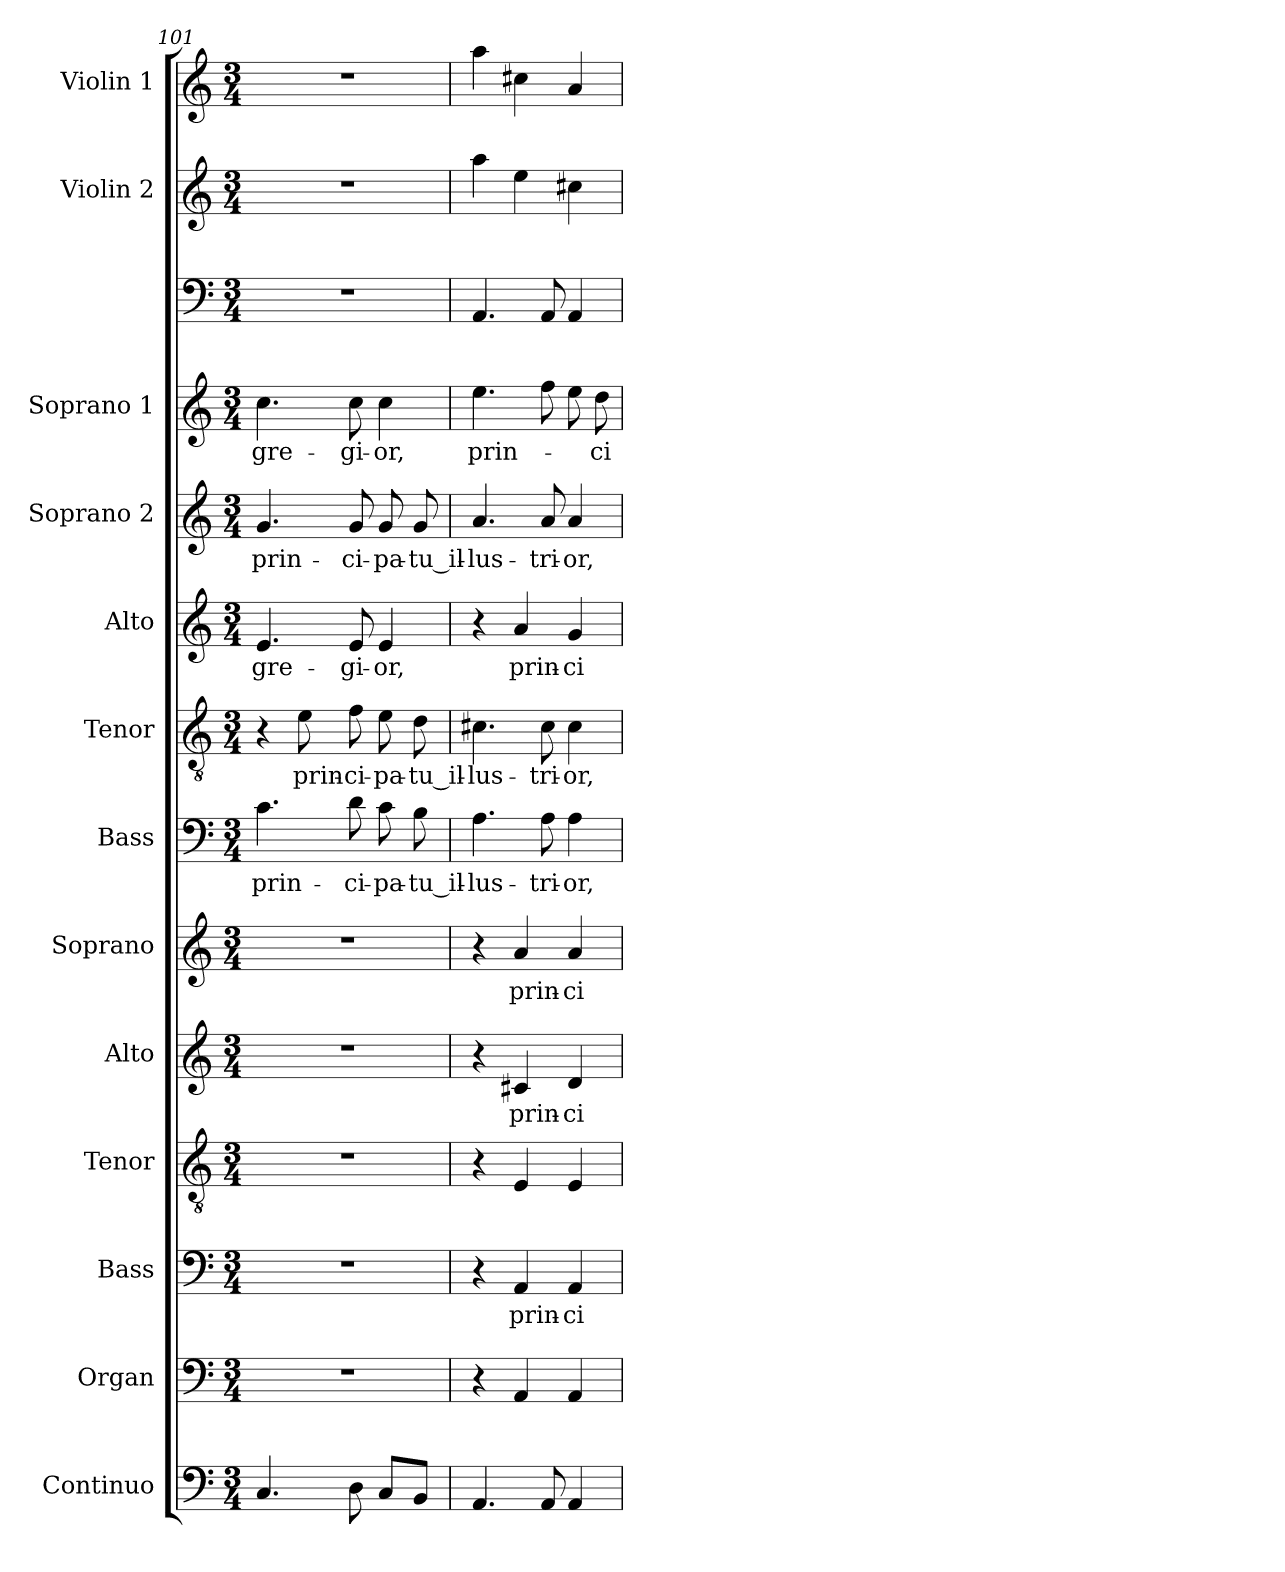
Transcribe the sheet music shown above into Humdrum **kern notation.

**kern	**kern	**kern	**text	**kern	**kern	**text	**kern	**text	**kern	**text	**kern	**text	**kern	**text	**kern	**text	**kern	**text	**kern	**kern	**kern
*part14	*part13	*part12	*part12	*part11	*part10	*part10	*part9	*part9	*part8	*part8	*part7	*part7	*part6	*part6	*part5	*part5	*part4	*part4	*part3	*part2	*part1
*staff14	*staff13	*staff12	*staff12	*staff11	*staff10	*staff10	*staff9	*staff9	*staff8	*staff8	*staff7	*staff7	*staff6	*staff6	*staff5	*staff5	*staff4	*staff4	*staff3	*staff2	*staff1
*I"Continuo	*I"Organ	*I"Bass	*	*I"Tenor	*I"Alto	*	*I"Soprano	*	*I"Bass	*	*I"Tenor	*	*I"Alto	*	*I"Soprano 2	*	*I"Soprano 1	*	*I""Acc. to violins"	*I"Violin 2	*I"Violin 1
*I'Cont.	*I'Org.	*I'B.	*	*I'T.	*I'A.	*	*I'S.	*	*I'B.	*	*I'T.	*	*I'A.	*	*I'S2.	*	*I'S1.	*	*I'Ac to violins.	*I'Vln. 2	*I'Vln. 1
!!LO:PB:g=z
*clefF4	*clefF4	*clefF4	*	*clefGv2	*clefG2	*	*clefG2	*	*clefF4	*	*clefGv2	*	*clefG2	*	*clefG2	*	*clefG2	*	*clefF4	*clefG2	*clefG2
*	*	*	*	*ITrd7c12	*	*	*	*	*	*	*ITrd7c12	*	*	*	*	*	*	*	*	*	*
*k[]	*k[]	*k[]	*	*k[]	*k[]	*	*k[]	*	*k[]	*	*k[]	*	*k[]	*	*k[]	*	*k[]	*	*k[]	*k[]	*k[]
*C:	*C:	*C:	*	*C:	*C:	*	*C:	*	*C:	*	*C:	*	*C:	*	*C:	*	*C:	*	*C:	*C:	*C:
*M3/4	*M3/4	*M3/4	*	*M3/4	*M3/4	*	*M3/4	*	*M3/4	*	*M3/4	*	*M3/4	*	*M3/4	*	*M3/4	*	*M3/4	*M3/4	*M3/4
=101	=101	=101	=101	=101	=101	=101	=101	=101	=101	=101	=101	=101	=101	=101	=101	=101	=101	=101	=101	=101	=101
!	!LO:N:vis=1	!LO:N:vis=1	!	!LO:N:vis=1	!LO:N:vis=1	!	!LO:N:vis=1	!	!	!	!	!	!	!	!	!	!	!	!	!	!
!	!	!	!	!	!	!	!	!	!	!LO:LY:b:color=#000000	!	!	!	!	!	!	!	!	!	!	!
!	!	!	!	!	!	!	!	!	!	!	!	!	!	!LO:LY:b:color=#000000	!	!	!	!	!	!	!
!	!	!	!	!	!	!	!	!	!	!	!	!	!	!	!	!LO:LY:b:color=#000000	!	!	!	!	!
!	!	!	!	!	!	!	!	!	!	!	!	!	!	!	!	!	!	!LO:LY:b:color=#000000	!LO:N:vis=1	!LO:N:vis=1	!LO:N:vis=1
4.Ci/	2.r	2.r	.	2.r	2.r	.	2.r	.	4.ci\	prin-	4r	.	4.ei/	-gre-	4.gi/	prin-	4.cci\	-gre-	2.r	2.r	2.r
!	!	!	!	!	!	!	!	!	!	!	!	!LO:LY:b:color=#000000	!	!	!	!	!	!	!	!	!
.	.	.	.	.	.	.	.	.	.	.	8Ei\	prin-	.	.	.	.	.	.	.	.	.
!	!	!	!	!	!	!	!	!	!	!LO:LY:b:color=#000000	!	!	!	!	!	!	!	!	!	!	!
!	!	!	!	!	!	!	!	!	!	!	!	!LO:LY:b:color=#000000	!	!	!	!	!	!	!	!	!
!	!	!	!	!	!	!	!	!	!	!	!	!	!	!LO:LY:b:color=#000000	!	!	!	!	!	!	!
!	!	!	!	!	!	!	!	!	!	!	!	!	!	!	!	!LO:LY:b:color=#000000	!	!	!	!	!
!	!	!	!	!	!	!	!	!	!	!	!	!	!	!	!	!	!	!LO:LY:b:color=#000000	!	!	!
8Di\	.	.	.	.	.	.	.	.	8di\	-ci-	8Fi\	-ci-	8ei/	-gi-	8gi/	-ci-	8cci\	-gi-	.	.	.
!	!	!	!	!	!	!	!	!	!	!LO:LY:b:color=#000000	!	!	!	!	!	!	!	!	!	!	!
!	!	!	!	!	!	!	!	!	!	!	!	!LO:LY:b:color=#000000	!	!	!	!	!	!	!	!	!
!	!	!	!	!	!	!	!	!	!	!	!	!	!	!LO:LY:b:color=#000000	!	!	!	!	!	!	!
!	!	!	!	!	!	!	!	!	!	!	!	!	!	!	!	!LO:LY:b:color=#000000	!	!	!	!	!
!	!	!	!	!	!	!	!	!	!	!	!	!	!	!	!	!	!	!LO:LY:b:color=#000000	!	!	!
8Ci/L	.	.	.	.	.	.	.	.	8ci\	-pa-	8Ei\	-pa-	4ei/	-or,	8gi/	-pa-	4cci\	-or,	.	.	.
!	!	!	!	!	!	!	!	!	!	!LO:LY:b:color=#000000	!	!	!	!	!	!	!	!	!	!	!
!	!	!	!	!	!	!	!	!	!	!	!	!LO:LY:b:color=#000000	!	!	!	!	!	!	!	!	!
!	!	!	!	!	!	!	!	!	!	!	!	!	!	!	!	!LO:LY:b:color=#000000	!	!	!	!	!
8BBi/J	.	.	.	.	.	.	.	.	8Bi\	-tu_il-	8Di\	-tu_il-	.	.	8gi/	-tu_il-	.	.	.	.	.
=102	=102	=102	=102	=102	=102	=102	=102	=102	=102	=102	=102	=102	=102	=102	=102	=102	=102	=102	=102	=102	=102
!	!	!	!	!	!	!	!	!	!	!LO:LY:b:color=#000000	!	!	!	!	!	!	!	!	!	!	!
!	!	!	!	!	!	!	!	!	!	!	!	!LO:LY:b:color=#000000	!	!	!	!	!	!	!	!	!
!	!	!	!	!	!	!	!	!	!	!	!	!	!	!	!	!LO:LY:b:color=#000000	!	!	!	!	!
!	!	!	!	!	!	!	!	!	!	!	!	!	!	!	!	!	!	!LO:LY:b:color=#000000	!	!	!
4.AAi/	4r	4r	.	4r	4r	.	4r	.	4.Ai\	-lus-	4.C#Xi\	-lus-	4r	.	4.ai/	-lus-	4.eei\	prin-	4.AAi/	4aai\	4aai\
!	!	!	!LO:LY:b:color=#000000	!	!	!	!	!	!	!	!	!	!	!	!	!	!	!	!	!	!
!	!	!	!	!	!	!LO:LY:b:color=#000000	!	!	!	!	!	!	!	!	!	!	!	!	!	!	!
!	!	!	!	!	!	!	!	!LO:LY:b:color=#000000	!	!	!	!	!	!	!	!	!	!	!	!	!
!	!	!	!	!	!	!	!	!	!	!	!	!	!	!LO:LY:b:color=#000000	!	!	!	!	!	!	!
.	4AAi/	4AAi/	prin-	4EEi/	4c#Xi/	prin-	4ai/	prin-	.	.	.	.	4ai/	prin-	.	.	.	.	.	4eei\	4cc#Xi\
!	!	!	!	!	!	!	!	!	!	!LO:LY:b:color=#000000	!	!	!	!	!	!	!	!	!	!	!
!	!	!	!	!	!	!	!	!	!	!	!	!LO:LY:b:color=#000000	!	!	!	!	!	!	!	!	!
!	!	!	!	!	!	!	!	!	!	!	!	!	!	!	!	!LO:LY:b:color=#000000	!	!	!	!	!
8AAi/	.	.	.	.	.	.	.	.	8Ai\	-tri-	8C#i\	-tri-	.	.	8ai/	-tri-	8ffi\	.	8AAi/	.	.
!	!	!	!LO:LY:b:color=#000000	!	!	!	!	!	!	!	!	!	!	!	!	!	!	!	!	!	!
!	!	!	!	!	!	!LO:LY:b:color=#000000	!	!	!	!	!	!	!	!	!	!	!	!	!	!	!
!	!	!	!	!	!	!	!	!LO:LY:b:color=#000000	!	!	!	!	!	!	!	!	!	!	!	!	!
!	!	!	!	!	!	!	!	!	!	!LO:LY:b:color=#000000	!	!	!	!	!	!	!	!	!	!	!
!	!	!	!	!	!	!	!	!	!	!	!	!LO:LY:b:color=#000000	!	!	!	!	!	!	!	!	!
!	!	!	!	!	!	!	!	!	!	!	!	!	!	!LO:LY:b:color=#000000	!	!	!	!	!	!	!
!	!	!	!	!	!	!	!	!	!	!	!	!	!	!	!	!LO:LY:b:color=#000000	!	!	!	!	!
4AAi/	4AAi/	4AAi/	-ci-	4EEi/	4di/	-ci-	4ai/	-ci-	4Ai\	-or,	4C#i\	-or,	4gi/	-ci-	4ai/	-or,	8eei\	.	4AAi/	4cc#Xi\	4ai/
!	!	!	!	!	!	!	!	!	!	!	!	!	!	!	!	!	!	!LO:LY:b:color=#000000	!	!	!
.	.	.	.	.	.	.	.	.	.	.	.	.	.	.	.	.	8ddi\	-ci-	.	.	.
=	=	=	=	=	=	=	=	=	=	=	=	=	=	=	=	=	=	=	=	=	=
*-	*-	*-	*-	*-	*-	*-	*-	*-	*-	*-	*-	*-	*-	*-	*-	*-	*-	*-	*-	*-	*-
